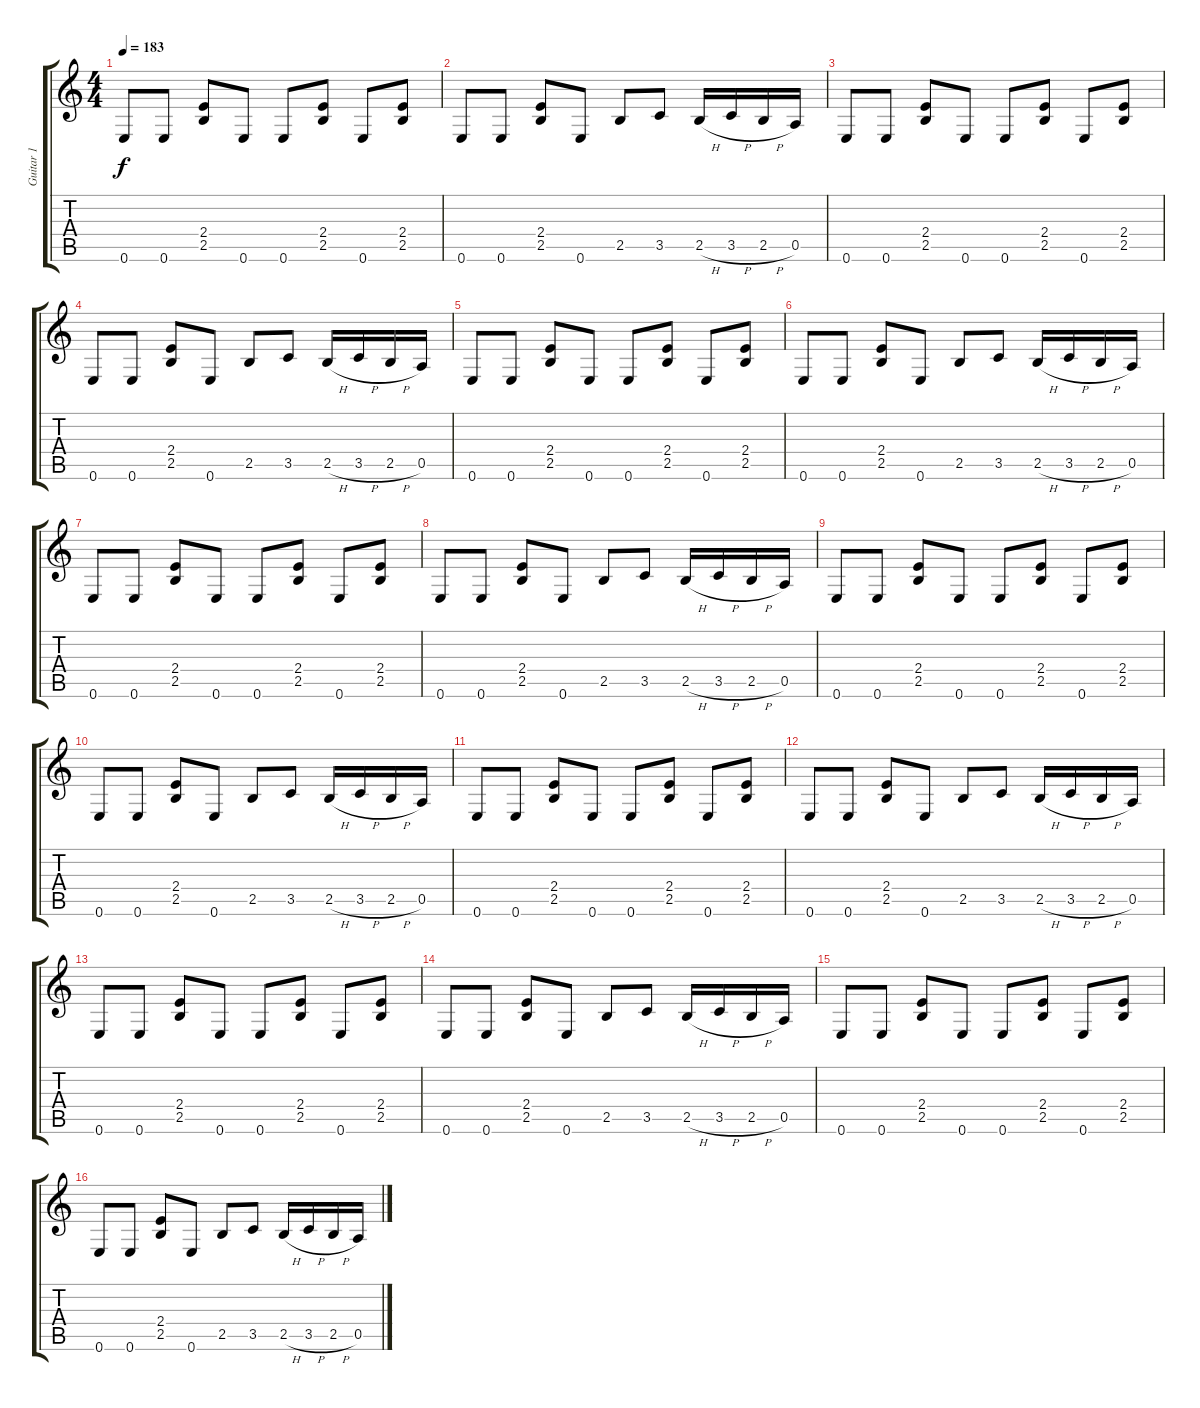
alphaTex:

\track ("Guitar 1" "Guitar 1") {instrument distortionguitar}
\staff {score tabs}
\tuning (E4 B3 G3 D3 A2 E2) {hide}
\ts (4 4)
\tempo 183
\clef g2
\ks c
0.6.8{dy f} 0.6.8 (2.4 2.5).8 0.6.8 0.6.8 (2.4 2.5).8 0.6.8 (2.4 2.5).8 |
0.6.8 0.6.8 (2.4 2.5).8 0.6.8 2.5.8 3.5.8 2.5{h}.16 3.5{h}.16 2.5{h}.16 0.5.16 |
0.6.8 0.6.8 (2.4 2.5).8 0.6.8 0.6.8 (2.4 2.5).8 0.6.8 (2.4 2.5).8 |
0.6.8 0.6.8 (2.4 2.5).8 0.6.8 2.5.8 3.5.8 2.5{h}.16 3.5{h}.16 2.5{h}.16 0.5.16 |
0.6.8 0.6.8 (2.4 2.5).8 0.6.8 0.6.8 (2.4 2.5).8 0.6.8 (2.4 2.5).8 |
0.6.8 0.6.8 (2.4 2.5).8 0.6.8 2.5.8 3.5.8 2.5{h}.16 3.5{h}.16 2.5{h}.16 0.5.16 |
0.6.8 0.6.8 (2.4 2.5).8 0.6.8 0.6.8 (2.4 2.5).8 0.6.8 (2.4 2.5).8 |
0.6.8 0.6.8 (2.4 2.5).8 0.6.8 2.5.8 3.5.8 2.5{h}.16 3.5{h}.16 2.5{h}.16 0.5.16 |
0.6.8 0.6.8 (2.4 2.5).8 0.6.8 0.6.8 (2.4 2.5).8 0.6.8 (2.4 2.5).8 |
0.6.8 0.6.8 (2.4 2.5).8 0.6.8 2.5.8 3.5.8 2.5{h}.16 3.5{h}.16 2.5{h}.16 0.5.16 |
0.6.8 0.6.8 (2.4 2.5).8 0.6.8 0.6.8 (2.4 2.5).8 0.6.8 (2.4 2.5).8 |
0.6.8 0.6.8 (2.4 2.5).8 0.6.8 2.5.8 3.5.8 2.5{h}.16 3.5{h}.16 2.5{h}.16 0.5.16 |
0.6.8 0.6.8 (2.4 2.5).8 0.6.8 0.6.8 (2.4 2.5).8 0.6.8 (2.4 2.5).8 |
0.6.8 0.6.8 (2.4 2.5).8 0.6.8 2.5.8 3.5.8 2.5{h}.16 3.5{h}.16 2.5{h}.16 0.5.16 |
0.6.8 0.6.8 (2.4 2.5).8 0.6.8 0.6.8 (2.4 2.5).8 0.6.8 (2.4 2.5).8 |
0.6.8 0.6.8 (2.4 2.5).8 0.6.8 2.5.8 3.5.8 2.5{h}.16 3.5{h}.16 2.5{h}.16 0.5.16
